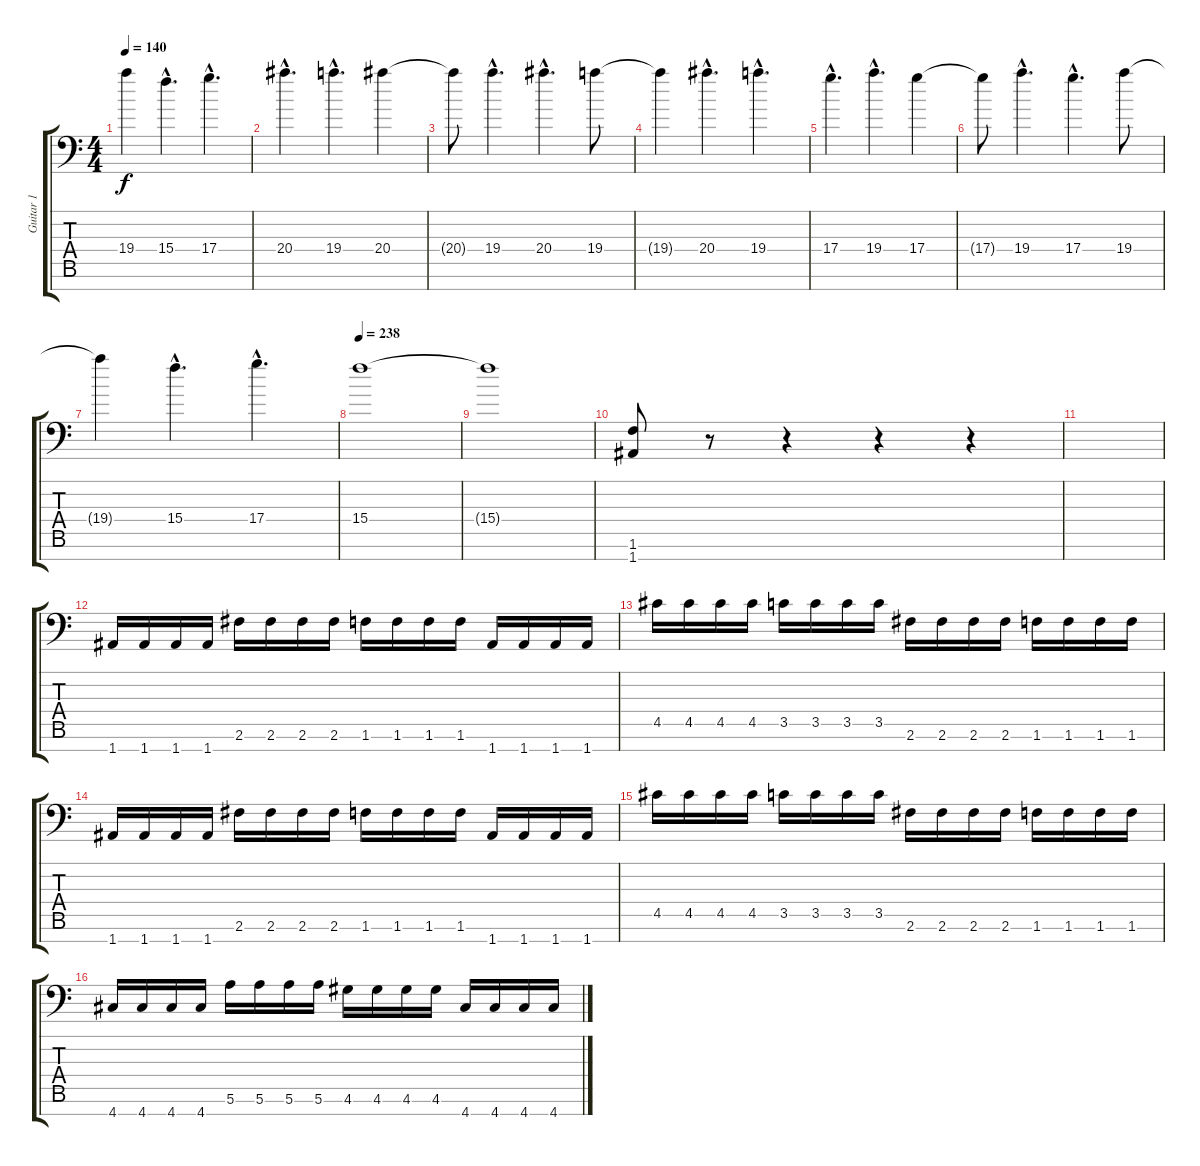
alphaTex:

\track ("Guitar 1" "Guitar 1") {instrument distortionguitar}
\staff {score tabs}
\tuning (E4 B3 Gb3 D3 A2 E2 A1) {hide}
\ts (4 4)
\tempo 140
\clef f4
\ks c
19.4{t}.4{dy f} 15.4{hac}.4{d} 17.4{hac}.4{d} |
20.4{hac}.4{d} 19.4{hac}.4{d} 20.4.4 |
20.4{t}.8 19.4{hac}.4{d} 20.4{hac}.4{d} 19.4.8 |
19.4{t}.4 20.4{hac}.4{d} 19.4{hac}.4{d} |
17.4{hac}.4{d} 19.4{hac}.4{d} 17.4.4 |
17.4{t}.8 19.4{hac}.4{d} 17.4{hac}.4{d} 19.4.8 |
19.4{t}.4 15.4{hac}.4{d} 17.4{hac}.4{d} |
\tempo 238
15.4.1 |
15.4{t}.1 |
(1.6 1.7).8 r.8 r.4 r.4 r.4 |
|
1.7.16 1.7.16 1.7.16 1.7.16 2.6.16 2.6.16 2.6.16 2.6.16 1.6.16 1.6.16 1.6.16 1.6.16 1.7.16 1.7.16 1.7.16 1.7.16 |
4.5.16 4.5.16 4.5.16 4.5.16 3.5.16 3.5.16 3.5.16 3.5.16 2.6.16 2.6.16 2.6.16 2.6.16 1.6.16 1.6.16 1.6.16 1.6.16 |
1.7.16 1.7.16 1.7.16 1.7.16 2.6.16 2.6.16 2.6.16 2.6.16 1.6.16 1.6.16 1.6.16 1.6.16 1.7.16 1.7.16 1.7.16 1.7.16 |
4.5.16 4.5.16 4.5.16 4.5.16 3.5.16 3.5.16 3.5.16 3.5.16 2.6.16 2.6.16 2.6.16 2.6.16 1.6.16 1.6.16 1.6.16 1.6.16 |
4.7.16 4.7.16 4.7.16 4.7.16 5.6.16 5.6.16 5.6.16 5.6.16 4.6.16 4.6.16 4.6.16 4.6.16 4.7.16 4.7.16 4.7.16 4.7.16
